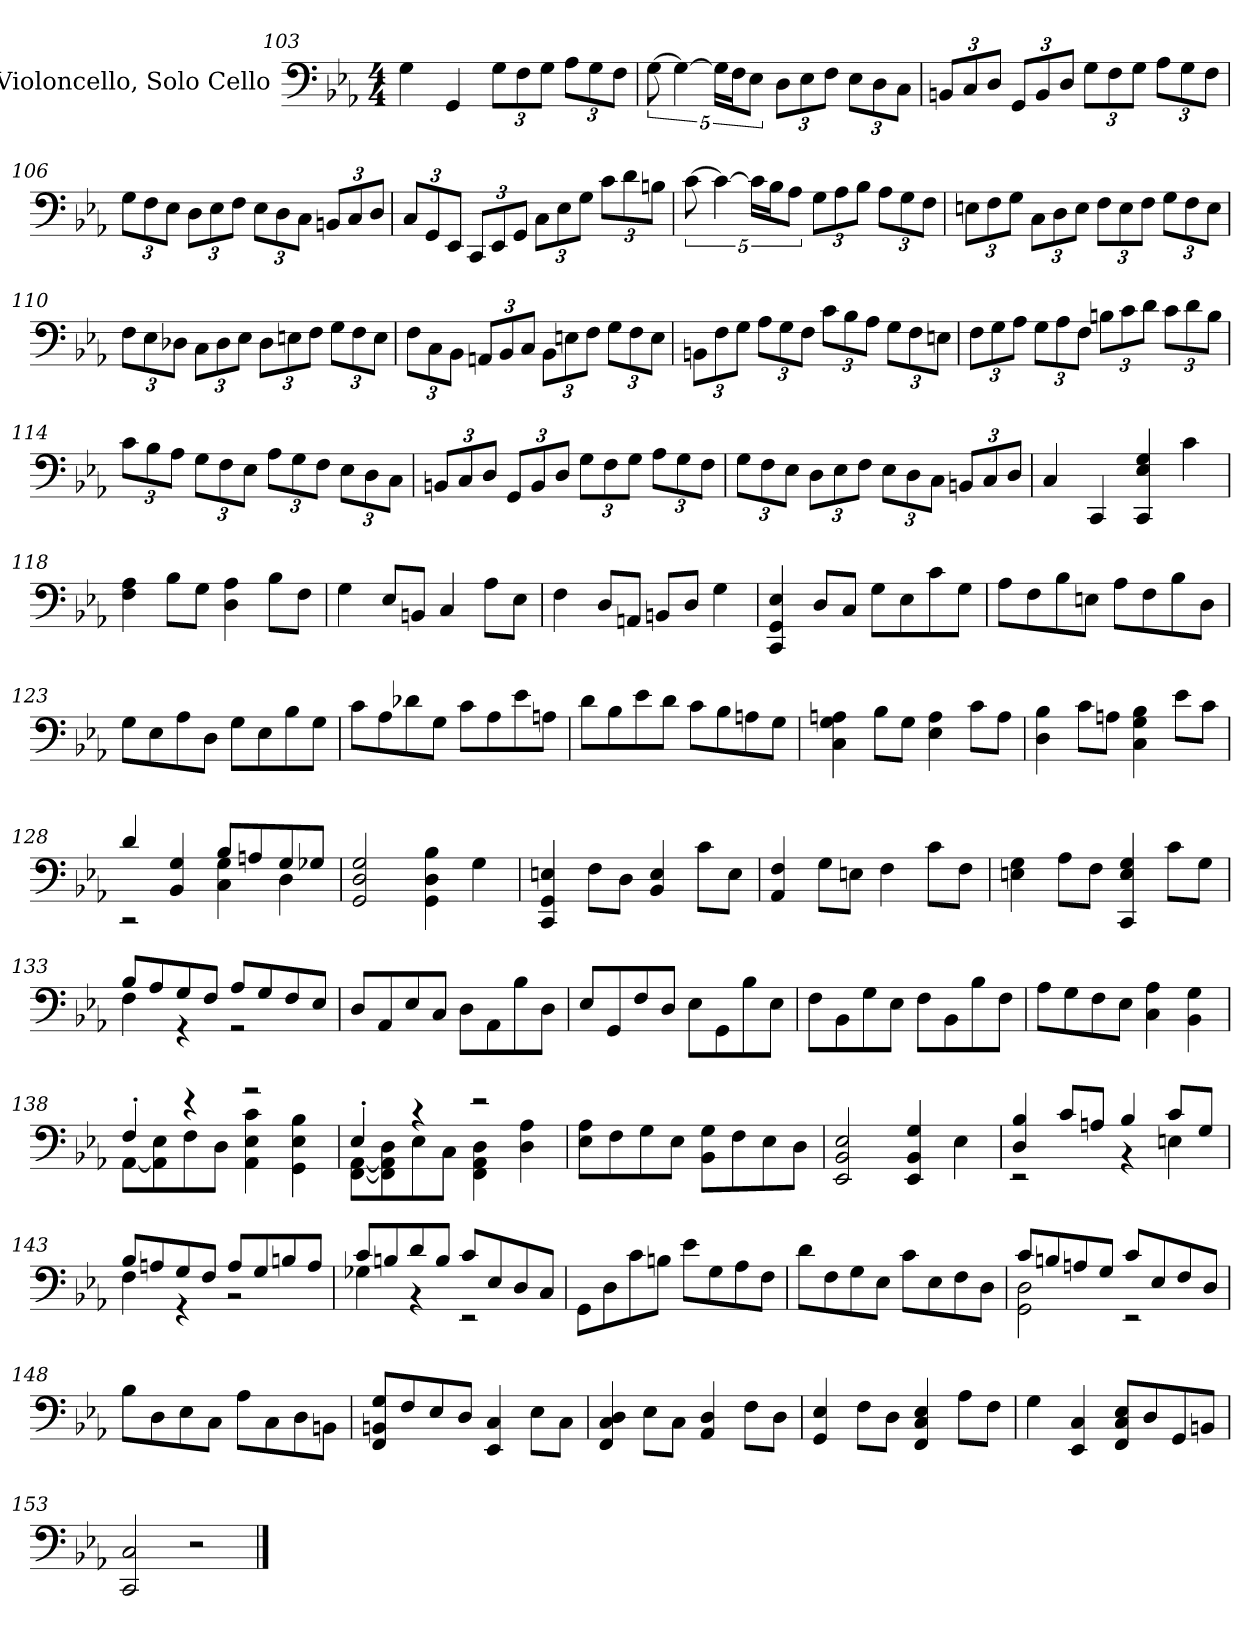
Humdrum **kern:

**kern
*part1
*staff1
*I"Violoncello, Solo Cello
*I'Vc.
!!LO:LB:g=z
*clefF4
*k[b-e-a-]
*M4/4
=103
4G\
4GG/
*Xbrackettup
12G\L
12F\
12G\J
12A-\L
12G\
12F\J
=104
*brackettup
[10G\
5G\_
20G\LL]
20F\J
10E-\J
*Xbrackettup
12D\L
12E-\
12F\J
12E-\L
12D\
12C\J
=105
12BBn/L
12C/
12D/J
12GG/L
12BB/
12D/J
12G\L
12F\
12G\J
12A-\L
12G\
12F\J
=106
12G\L
12F\
12E-\J
12D\L
12E-\
12F\J
12E-\L
12D\
12C\J
12BBn/L
12C/
12D/J
!!LO:LB:g=z
=107
12C/L
12GG/
12EE-/J
12CC/L
12EE-/
12GG/J
12C\L
12E-\
12G\J
12c\L
12d\
12Bn\J
=108
*brackettup
[10c\
5c\_
20c\LL]
20B-\J
10A-\J
*Xbrackettup
12G\L
12A-\
12B-\J
12A-\L
12G\
12F\J
=109
12En\L
12F\
12G\J
12C\L
12D\
12E\J
12F\L
12E\
12F\J
12G\L
12F\
12E\J
!!LO:LB:g=z
=110
12F\L
12E-\
12D-X\J
12C\L
12D-\
12E-\J
12D-\L
12En\
12F\J
12G\L
12F\
12E\J
=111
12F\L
12C\
12BB-\J
12AAn/L
12BB-/
12C/J
12BB-\L
12En\
12F\J
12G\L
12F\
12E\J
=112
12BBn\L
12F\
12G\J
12A-\L
12G\
12F\J
12c\L
12B-\
12A-\J
12G\L
12F\
12En\J
!!LO:LB:g=z
=113
12F\L
12G\
12A-\J
12G\L
12A-\
12F\J
12Bn\L
12c\
12d\J
12c\L
12d\
12B\J
=114
12c\L
12B-\
12A-\J
12G\L
12F\
12E-\J
12A-\L
12G\
12F\J
12E-\L
12D\
12C\J
=115
12BBn/L
12C/
12D/J
12GG/L
12BB/
12D/J
12G\L
12F\
12G\J
12A-\L
12G\
12F\J
!!LO:LB:g=z
=116
12G\L
12F\
12E-\J
12D\L
12E-\
12F\J
12E-\L
12D\
12C\J
12BBn/L
12C/
12D/J
=117
4C/
4CC/
4CC/ 4E-/ 4G/
4c\
=118
4F\ 4A-\
8B-\L
8G\J
4D\ 4A-\
8B-\L
8F\J
=119
4G\
8E-/L
8BBn/J
4C/
8A-\L
8E-\J
=120
4F\
8D/L
8AAn/J
8BBn/L
8D/J
4G\
!!LO:LB:g=z
=121
4CC/ 4GG/ 4E-/
8D/L
8C/J
8G\L
8E-\
8c\
8G\J
=122
8A-\L
8F\
8B-\
8En\J
8A-\L
8F\
8B-\
8D\J
=123
8G\L
8E-\
8A-\
8D\J
8G\L
8E-\
8B-\
8G\J
=124
8c\L
8A-\
8d-X\
8G\J
8c\L
8A-\
8e-\
8An\J
!!LO:LB:g=z
=125
8d\L
8B-\
8e-\
8d\J
8c\L
8B-\
8An\
8G\J
=126
4C\ 4G\ 4An\
8B-\L
8G\J
4E-\ 4A\
8c\L
8A\J
=127
4D\ 4B-\
8c\L
8An\J
4C\ 4G\ 4B-\
8e-\L
8c\J
=128
*^
4d/	2r
4BB-/ 4G/	.
8B-/L	4C\ 4G\
8An/	.
8G/	4D\
8G-X/J	.
*v	*v
=129
2GG/ 2D/ 2G/
4GG\ 4D\ 4B-\
4G\
!!LO:LB:g=z
=130
4CC/ 4GG/ 4En/
8F\L
8D\J
4BB-/ 4E/
8c\L
8E\J
=131
4AA-/ 4F/
8G\L
8En\J
4F\
8c\L
8F\J
=132
4En\ 4G\
8A-\L
8F\J
4CC/ 4E/ 4G/
8c\L
8G\J
=133
*^
8B-/L	4F\
8A-/	.
8G/	4r
8F/J	.
8A-/L	2r
8G/	.
8F/	.
8E-/J	.
*v	*v
=134
8D/L
8AA-/
8E-/
8C/J
8D\L
8AA-\
8B-\
8D\J
!!LO:LB:g=z
=135
8E-/L
8GG/
8F/
8D/J
8E-\L
8GG\
8B-\
8E-\J
=136
8F\L
8BB-\
8G\
8E-\J
8F\L
8BB-\
8B-\
8F\J
=137
8A-\L
8G\
8F\
8E-\J
4C\ 4A-\
4BB-\ 4G\
=138
*^
4F'/	[8AA-\L
.	8AA-\] 8E-\
4r	8F\
.	8D\J
2r	4AA-\ 4E-\ 4c\
.	4GG\ 4E-\ 4B-\
=139	=139
4E-'/	[8FF\ [8AA-\L
.	8FF\] 8AA-\] 8D\
4r	8E-\
.	8C\J
2r	4FF\ 4AA-\ 4D\
.	4D\ 4A-\
*v	*v
!!LO:LB:g=z
=140
8E-\ 8A-\L
8F\
8G\
8E-\J
8BB-\ 8G\L
8F\
8E-\
8D\J
=141
2EE-/ 2BB-/ 2E-/
4EE-/ 4BB-/ 4G/
4E-\
=142
*^
4D/ 4B-/	2r
8c/L	.
8An/J	.
4B-/	4r
8c/L	4En\
8G/J	.
=143	=143
8B-/L	4F\
8An/	.
8G/	4r
8F/J	.
8A/L	2r
8G/	.
8Bn/	.
8A/J	.
=144	=144
8c/L	4G-X\
8Bn/	.
8d/	4r
8B/J	.
8c/L	2r
8E-/	.
8D/	.
8C/J	.
*v	*v
!!LO:PB:g=z
=145
8GG\L
8D\
8c\
8Bn\J
8e-\L
8G\
8A-\
8F\J
=146
8d\L
8F\
8G\
8E-\J
8c\L
8E-\
8F\
8D\J
=147
*^
8c/L	2GG\ 2D\
8Bn/	.
8An/	.
8G/J	.
8c/L	2r
8E-/	.
8F/	.
8D/J	.
*v	*v
=148
8B-\L
8D\
8E-\
8C\J
8A-\L
8C\
8D\
8BBn\J
=149
8FF/ 8BBn/ 8G/L
8F/
8E-/
8D/J
4EE-/ 4C/
8E-\L
8C\J
!!LO:LB:g=z
=150
4FF/ 4C/ 4D/
8E-\L
8C\J
4AA-/ 4D/
8F\L
8D\J
=151
4GG/ 4E-/
8F\L
8D\J
4FF/ 4C/ 4E-/
8A-\L
8F\J
=152
4G\
4EE-/ 4C/
8FF/ 8C/ 8E-/L
8D/
8GG/
8BBn/J
=153
2CC/ 2C/
2r
==
*-
